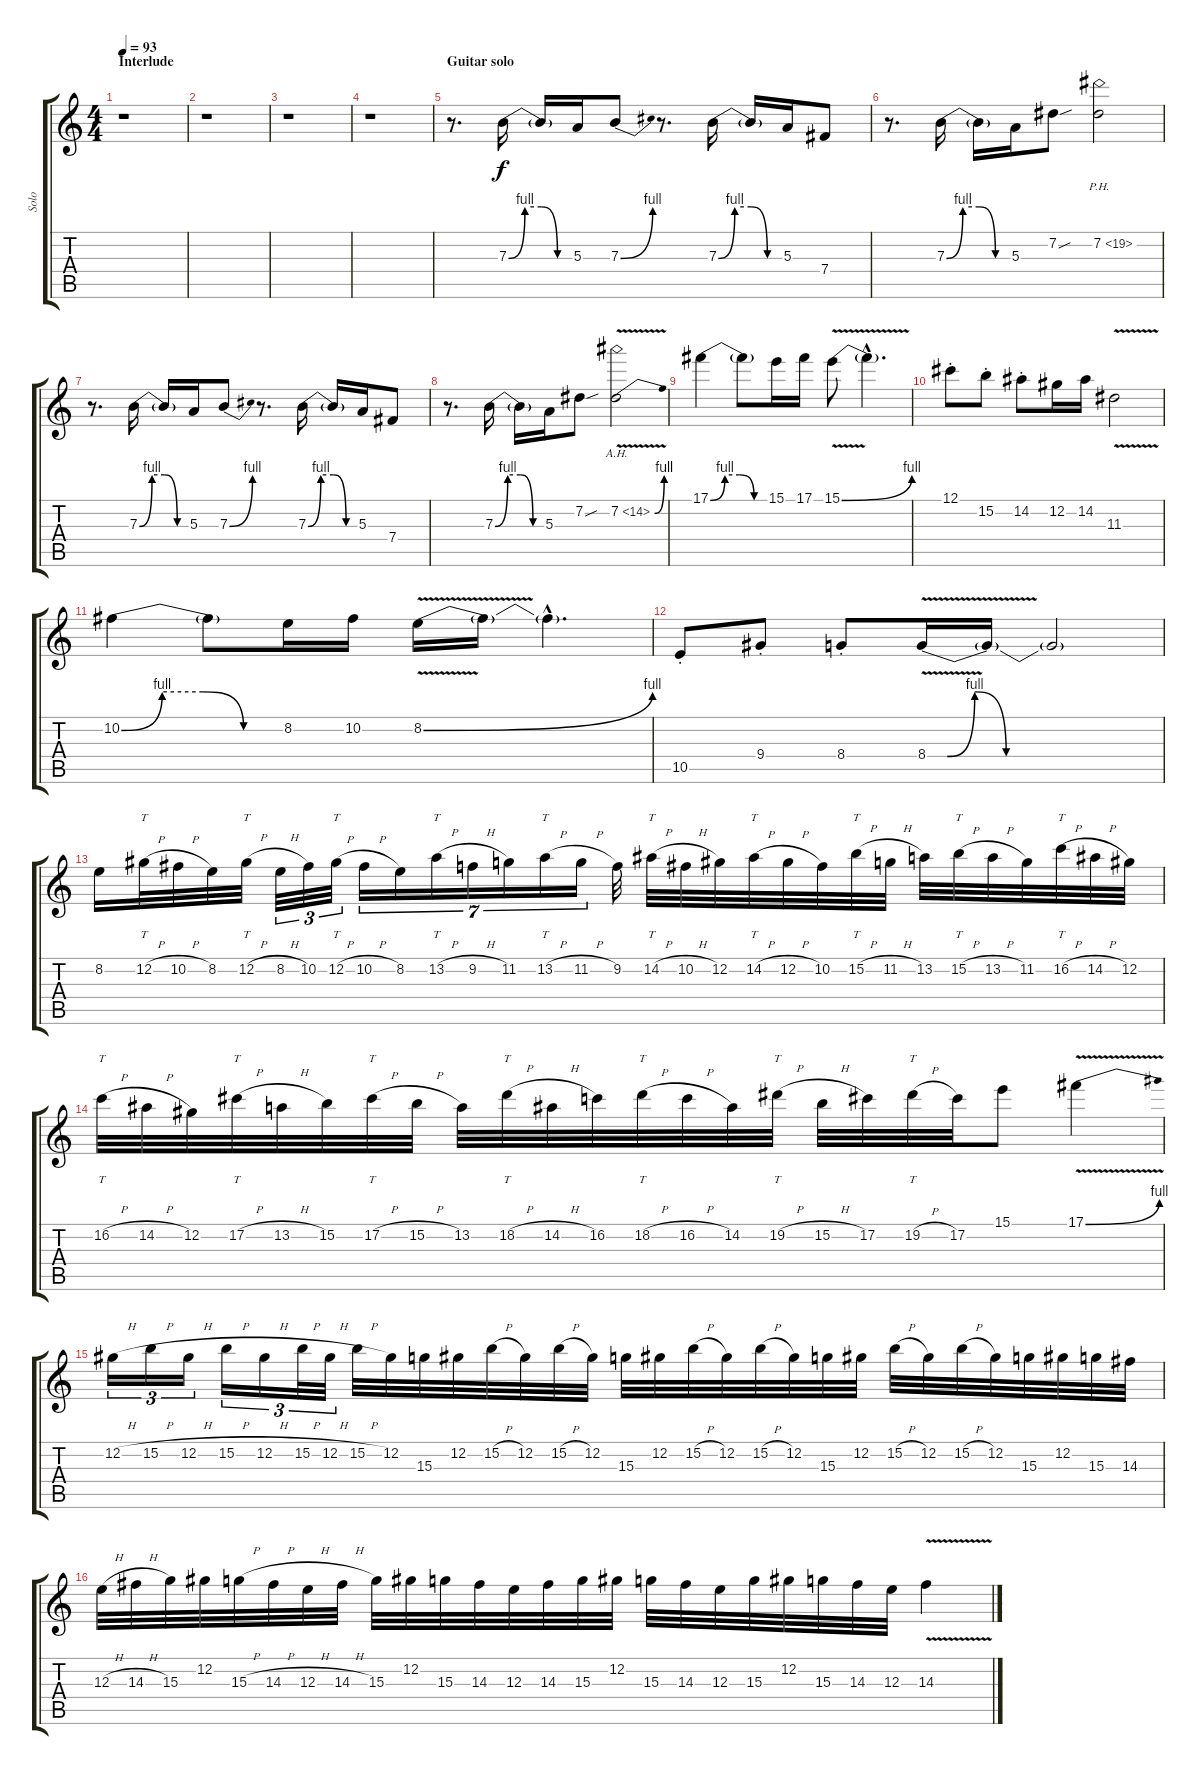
\track ("Solo" "Solo") {instrument distortionguitar}
\staff {score tabs}
\tuning (Db4 Ab3 E3 B2 Gb2 B1) {hide}
\ts (4 4)
\section ("" "Interlude")
\tempo 93
\clef g2
\ks c
r.1{dy f} |
r.1 |
r.1 |
r.1 |
\section ("" "Guitar solo")
r.8{d volume 14 instrument distortionguitar} 7.3{be (custom 0 0 15 4 30 4 45 0 60 0)}.16 7.3{t}.16 5.3.16 7.3{be (bend 0 0 60 4)}.8 r.8{d} 7.3{be (custom 0 0 15 4 30 4 45 0 60 0)}.16 7.3{t}.16 5.3.16 7.4.8 |
r.8{d} 7.3{be (custom 0 0 15 4 30 4 45 0 60 0)}.16 7.3{t}.16 5.3.16 7.2{sou}.8 7.2{ph 12}.2 |
r.8{d} 7.3{be (custom 0 0 15 4 30 4 45 0 60 0)}.16 7.3{t}.16 5.3.16 7.3{be (bend 0 0 60 4)}.8 r.8{d} 7.3{be (custom 0 0 15 4 30 4 45 0 60 0)}.16 7.3{t}.16 5.3.16 7.4.8 |
r.8{d} 7.3{be (custom 0 0 15 4 30 4 45 0 60 0)}.16 7.3{t}.16 5.3.16 7.2{sou}.8 7.2{be (bend 0 0 60 4) ah 7 v}.2 |
17.1{be (custom 0 0 15 4 30 4 45 0 60 0)}.4 17.1{t}.8 15.1.16 17.1.16 15.1{be (bend 0 0 60 4) v}.8 15.1{hac t}.4{d} |
12.1{st}.8 15.2{st}.8 14.2{st}.8 12.2.16 14.2.16 11.3{v}.2 |
10.2{be (custom 0 0 15 4 30 4 45 0 60 0)}.4 10.2{t}.8 8.2.16 10.2.16 8.2{be (bend 0 0 60 4) v}.16 8.2{t}.16 8.2{hac t}.4{d} |
10.5{st}.8 9.4{st}.8 8.4{st}.8 8.4{be (custom 0 0 5 0 12 4 20 0 60 0) v}.16 8.4{t}.16 8.4{t}.2 |
8.2.16 12.2{h}.32{tt} 10.2{h}.32 8.2.32 12.2{h}.32{tt} 8.2{h}.32{tu (3 2)} 10.2.32{tu (3 2)} 12.2{h}.32{tt tu (3 2)} 10.2{h}.16{tu (7 4)} 8.2.16{tu (7 4)} 13.2{h}.16{tt tu (7 4)} 9.2{h}.16{tu (7 4)} 11.2.16{tu (7 4)} 13.2{h}.16{tt tu (7 4)} 11.2{h}.16{tu (7 4)} 9.2.32 14.2{h}.32{tt} 10.2{h}.32 12.2.32 14.2{h}.32{tt} 12.2{h}.32 10.2.32 15.2{h}.32{tt} 11.2{h}.32 13.2.32 15.2{h}.32{tt} 13.2{h}.32 11.2.32 16.2{h}.32{tt} 14.2{h}.32 12.2.32 |
16.2{h}.32{tt} 14.2{h}.32 12.2.32 17.2{h}.32{tt} 13.2{h}.32 15.2.32 17.2{h}.32{tt} 15.2{h}.32 13.2.32 18.2{h}.32{tt} 14.2{h}.32 16.2.32 18.2{h}.32{tt} 16.2{h}.32 14.2.32 19.2{h}.32{tt} 15.2{h}.32 17.2.32 19.2{h}.32{tt} 17.2.32 15.1.8 17.1{be (bend 0 0 60 4) v}.4 |
12.2{h}.16{tu (3 2)} 15.2{h}.16{tu (3 2)} 12.2{h}.16{tu (3 2)} 15.2{h}.16{tu (3 2)} 12.2{h}.16{tu (3 2)} 15.2{h}.32{tu (3 2)} 12.2{h}.32{tu (3 2)} 15.2{h}.32 12.2.32 15.3.32 12.2.32 15.2{h}.32 12.2.32 15.2{h}.32 12.2.32 15.3.32 12.2.32 15.2{h}.32 12.2.32 15.2{h}.32 12.2.32 15.3.32 12.2.32 15.2{h}.32 12.2.32 15.2{h}.32 12.2.32 15.3.32 12.2.32 15.3.32 14.3.32 |
12.3{h}.32 14.3{h}.32 15.3.32 12.2.32 15.3{h}.32 14.3{h}.32 12.3{h}.32 14.3{h}.32 15.3.32 12.2.32 15.3.32 14.3.32 12.3.32 14.3.32 15.3.32 12.2.32 15.3.32 14.3.32 12.3.32 15.3.32 12.2.32 15.3.32 14.3.32 12.3.32 14.3{v}.4
